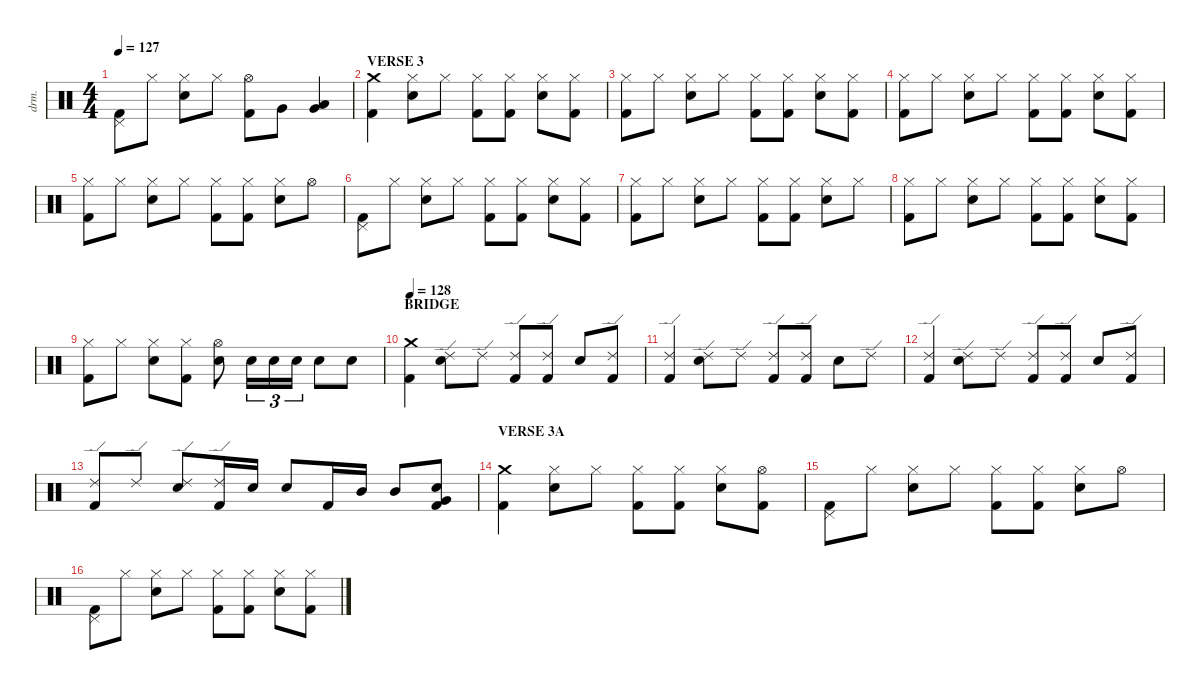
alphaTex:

\defaultSystemsLayout 4
\hideDynamics
\bracketExtendMode nobrackets
\otherSystemsTrackNameOrientation horizontal
\track ("Drums" "drm.") {defaultSystemsLayout 4 instrument percussion}
\staff {score}
\articulation defaults
\ts (4 4)
\tempo 127
\clef neutral
\ks c
("Pedal Hi-Hat (hit)" "Kick (hit) 2").8{dy f beam Down} "Hi-Hat (closed)".8{dy mf beam Down} ("Hi-Hat (closed)" "Snare (hit) 2").8{dy f beam Down} "Hi-Hat (closed)".8{dy mf beam Down} ("Hi-Hat (open)" "Kick (hit) 2").8{dy f beam Down} "Very Low Tom (hit)".8{dy fff beam Down} ("Low Tom (hit)" "Very Low Tom (hit)").4{beam Up} |
\section ("" "VERSE 3")
("Crash medium (hit)" "Kick (hit) 2").4{dy f beam Down} ("Hi-Hat (closed)" "Snare (hit) 2").8{dy ff beam Down} "Hi-Hat (closed)".8{dy mf beam Down} ("Hi-Hat (closed)" "Kick (hit) 2").8{dy f beam Down} ("Hi-Hat (closed)" "Kick (hit) 2").8{dy mf beam Down} ("Hi-Hat (closed)" "Snare (hit) 2").8{beam Down} ("Hi-Hat (closed)" "Kick (hit) 2").8{dy f beam Down} |
("Hi-Hat (closed)" "Kick (hit) 2").8{dy ff beam Down} "Hi-Hat (closed)".8{dy mf beam Down} ("Hi-Hat (closed)" "Snare (hit) 2").8{dy f beam Down} "Hi-Hat (closed)".8{dy mf beam Down} ("Hi-Hat (closed)" "Kick (hit) 2").8{beam Down} ("Hi-Hat (closed)" "Kick (hit) 2").8{beam Down} ("Hi-Hat (closed)" "Snare (hit) 2").8{dy f beam Down} ("Hi-Hat (closed)" "Kick (hit) 2").8{dy mf beam Down} |
("Hi-Hat (closed)" "Kick (hit) 2").8{dy f beam Down} "Hi-Hat (closed)".8{beam Down} ("Hi-Hat (closed)" "Snare (hit) 2").8{beam Down} "Hi-Hat (closed)".8{dy mf beam Down} ("Hi-Hat (closed)" "Kick (hit) 2").8{dy f beam Down} ("Hi-Hat (closed)" "Kick (hit) 2").8{dy mf beam Down} ("Hi-Hat (closed)" "Snare (hit) 2").8{dy f beam Down} ("Hi-Hat (closed)" "Kick (hit) 2").8{dy mf beam Down} |
("Hi-Hat (closed)" "Kick (hit) 2").8{dy ff beam Down} "Hi-Hat (closed)".8{dy mf beam Down} ("Hi-Hat (closed)" "Snare (hit) 2").8{dy f beam Down} "Hi-Hat (closed)".8{dy mf beam Down} ("Hi-Hat (closed)" "Kick (hit) 2").8{beam Down} ("Hi-Hat (closed)" "Kick (hit) 2").8{beam Down} ("Hi-Hat (closed)" "Snare (hit) 2").8{dy f beam Down} "Hi-Hat (open)".8{dy mf beam Down} |
("Pedal Hi-Hat (hit)" "Kick (hit) 2").8{dy f beam Down} "Hi-Hat (closed)".8{dy mf beam Down} ("Hi-Hat (closed)" "Snare (hit) 2").8{dy ff beam Down} "Hi-Hat (closed)".8{dy mf beam Down} ("Hi-Hat (closed)" "Kick (hit) 2").8{dy f beam Down} ("Hi-Hat (closed)" "Kick (hit) 2").8{dy mf beam Down} ("Hi-Hat (closed)" "Snare (hit) 2").8{beam Down} ("Hi-Hat (closed)" "Kick (hit) 2").8{dy f beam Down} |
("Hi-Hat (closed)" "Kick (hit) 2").8{dy ff beam Down} "Hi-Hat (closed)".8{dy mf beam Down} ("Hi-Hat (closed)" "Snare (hit) 2").8{dy f beam Down} "Hi-Hat (closed)".8{dy mf beam Down} ("Hi-Hat (closed)" "Kick (hit) 2").8{beam Down} ("Hi-Hat (closed)" "Kick (hit) 2").8{beam Down} ("Hi-Hat (closed)" "Snare (hit) 2").8{dy f beam Down} "Hi-Hat (closed)".8{dy mf beam Down} |
("Hi-Hat (closed)" "Kick (hit) 2").8{dy f beam Down} "Hi-Hat (closed)".8{beam Down} ("Hi-Hat (closed)" "Snare (hit) 2").8{beam Down} "Hi-Hat (closed)".8{dy mf beam Down} ("Hi-Hat (closed)" "Kick (hit) 2").8{dy f beam Down} ("Hi-Hat (closed)" "Kick (hit) 2").8{dy mf beam Down} ("Hi-Hat (closed)" "Snare (hit) 2").8{dy f beam Down} ("Hi-Hat (closed)" "Kick (hit) 2").8{dy mf beam Down} |
("Hi-Hat (closed)" "Kick (hit) 2").8{dy ff beam Down} "Hi-Hat (closed)".8{dy mf beam Down} ("Hi-Hat (closed)" "Snare (hit) 2").8{dy f beam Down} ("Hi-Hat (closed)" "Kick (hit) 2").8{dy mf beam Down} ("Hi-Hat (open)" "Snare (hit) 2").8{dy f beam Down} "Snare (hit) 2".16{tu (3 2) dy mf beam Down} "Snare (hit) 2".16{tu (3 2) beam Down} "Snare (hit) 2".16{tu (3 2) dy mp beam Down} "Snare (hit) 2".8{dy fff beam Down} "Snare (hit) 2".8{dy ff beam Down} |
\section ("" "BRIDGE")
\tempo 128
("Crash medium (hit)" "Kick (hit) 2").4{dy fff beam Down} ("Ride (edge) 2" "Snare (hit) 2").8{dy ff beam Down} "Ride (edge) 2".8{dy mf beam Down} ("Ride (edge) 2" "Kick (hit) 2").8{dy ff beam Up} ("Ride (edge) 2" "Kick (hit) 2").8{dy f beam Up} "Snare (hit) 2".8{beam Up} ("Ride (edge) 2" "Kick (hit) 2").8{dy mf beam Up} |
("Ride (edge) 2" "Kick (hit) 2").4{dy ff beam Up} ("Ride (edge) 2" "Snare (hit) 2").8{dy f beam Down} "Ride (edge) 2".8{dy mf beam Down} ("Ride (edge) 2" "Kick (hit) 2").8{dy f beam Up} ("Ride (edge) 2" "Kick (hit) 2").8{dy ff beam Up} "Snare (hit) 2".8{dy f beam Down} "Ride (edge) 2".8{beam Down} |
("Ride (edge) 2" "Kick (hit) 2").4{beam Up} ("Ride (edge) 2" "Snare (hit) 2").8{dy ff beam Down} "Ride (edge) 2".8{dy mf beam Down} ("Ride (edge) 2" "Kick (hit) 2").8{beam Up} ("Ride (edge) 2" "Kick (hit) 2").8{dy f beam Up} "Snare (hit) 2".8{beam Up} ("Ride (edge) 2" "Kick (hit) 2").8{dy mf beam Up} |
("Ride (edge) 2" "Kick (hit) 2").8{dy ff beam Up} "Ride (edge) 2".8{dy mf beam Up} ("Ride (edge) 2" "Snare (hit) 2").8{dy f beam Up} ("Ride (edge) 2" "Kick (hit) 2").16{dy mf beam Up} "Snare (hit) 2".16{dy ff beam Up} "Snare (hit) 2".8{dy fff beam Up} "Kick (hit) 2".16{dy f beam Up} "Mid Tom (hit)".16{dy fff beam Up} "Mid Tom (hit)".8{beam Up} ("Snare (hit) 2" "Very Low Tom (hit)" "Kick (hit) 2").8{dy f beam Up} |
\section ("" "VERSE 3A")
("Crash medium (hit)" "Kick (hit) 2").4{dy ff beam Down} ("Hi-Hat (closed)" "Snare (hit) 2").8{beam Down} "Hi-Hat (closed)".8{dy mf beam Down} ("Hi-Hat (closed)" "Kick (hit) 2").8{dy f beam Down} ("Hi-Hat (closed)" "Kick (hit) 2").8{dy mf beam Down} ("Hi-Hat (closed)" "Snare (hit) 2").8{beam Down} ("Hi-Hat (open)" "Kick (hit) 2").8{dy f beam Down} |
("Pedal Hi-Hat (hit)" "Kick (hit) 2").8{beam Down} "Hi-Hat (closed)".8{dy mf beam Down} ("Hi-Hat (closed)" "Snare (hit) 2").8{dy f beam Down} "Hi-Hat (closed)".8{dy mf beam Down} ("Hi-Hat (closed)" "Kick (hit) 2").8{beam Down} ("Hi-Hat (closed)" "Kick (hit) 2").8{beam Down} ("Hi-Hat (closed)" "Snare (hit) 2").8{dy f beam Down} "Hi-Hat (open)".8{dy mf beam Down} |
("Pedal Hi-Hat (hit)" "Kick (hit) 2").8{dy f beam Down} "Hi-Hat (closed)".8{beam Down} ("Hi-Hat (closed)" "Snare (hit) 2").8{beam Down} "Hi-Hat (closed)".8{dy mf beam Down} ("Hi-Hat (closed)" "Kick (hit) 2").8{dy f beam Down} ("Hi-Hat (closed)" "Kick (hit) 2").8{dy mf beam Down} ("Hi-Hat (closed)" "Snare (hit) 2").8{dy f beam Down} ("Hi-Hat (closed)" "Kick (hit) 2").8{dy mf beam Down}
